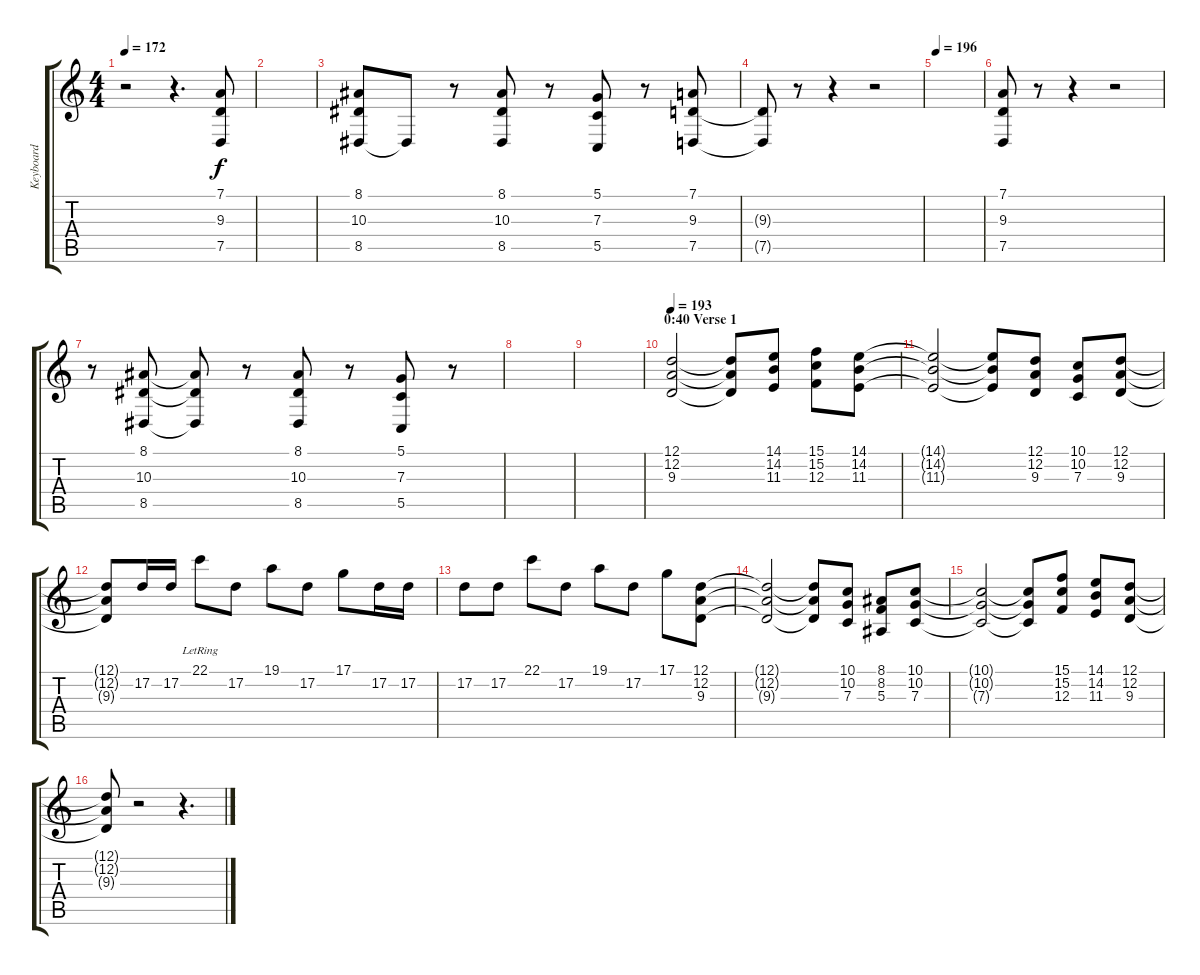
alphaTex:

\track ("Keyboard" "Keyboard") {instrument lead1square}
\staff {score tabs}
\tuning (D4 A3 F3 C3 G2 D2) {hide}
\ts (4 4)
\tempo 172
\clef g2
\ks c
r.2{dy f} r.4{d} (7.1 9.3 7.5).8{volume 16 instrument orchestrahit} |
|
(8.1 10.3 8.5).8 8.5{t}.8 r.8 (8.1 10.3 8.5).8 r.8 (5.1 7.3 5.5).8 r.8 (7.1 9.3 7.5).8 |
(9.3{t} 7.5{t}).8{volume 14} r.8 r.4 r.2 |
\tempo 196
|
(7.1 9.3 7.5).8{volume 16 instrument orchestrahit} r.8 r.4 r.2 |
r.8 (8.1 10.3 8.5).8 (8.1{t} 10.3{t} 8.5{t}).8 r.8 (8.1 10.3 8.5).8 r.8 (5.1 7.3 5.5).8 r.8 |
|
|
\section ("" "0:40 Verse 1")
\tempo 193
(12.1 12.2 9.3).2{volume 13 instrument stringensemble1} (12.1{t} 12.2{t} 9.3{t}).8 (14.1 14.2 11.3).8 (15.1 15.2 12.3).8 (14.1 14.2 11.3).8 |
(14.1{t} 14.2{t} 11.3{t}).2 (14.1{t} 14.2{t} 11.3{t}).8 (12.1 12.2 9.3).8 (10.1 10.2 7.3).8 (12.1 12.2 9.3).8 |
(12.1{t} 12.2{t} 9.3{t}).8{instrument fx4atmosphere} 17.2.16 17.2.16 22.1{lr}.8 17.2.8 19.1.8 17.2.8 17.1.8 17.2.16 17.2.16 |
17.2.8 17.2.8 22.1.8 17.2.8 19.1.8 17.2.8 17.1.8 (12.1 12.2 9.3).8{instrument stringensemble1} |
(12.1{t} 12.2{t} 9.3{t}).2 (12.1{t} 12.2{t} 9.3{t}).8 (10.1 10.2 7.3).8 (8.1 8.2 5.3).8 (10.1 10.2 7.3).8 |
(10.1{t} 10.2{t} 7.3{t}).2 (10.1{t} 10.2{t} 7.3{t}).8 (15.1 15.2 12.3).8 (14.1 14.2 11.3).8 (12.1 12.2 9.3).8 |
(12.1{t} 12.2{t} 9.3{t}).8 r.2 r.4{d}
